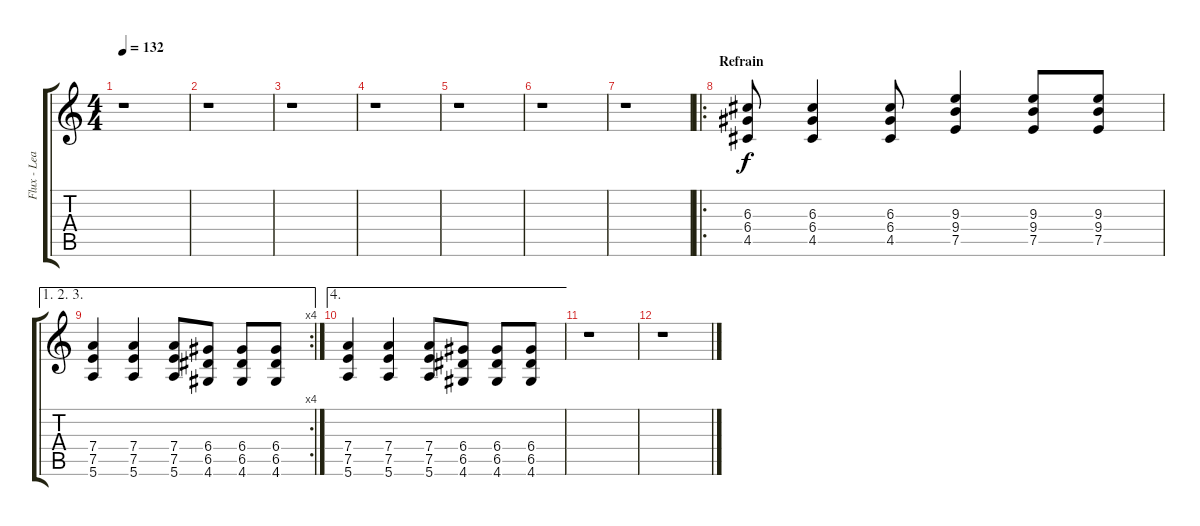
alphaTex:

\track ("Flux - Lead Guitar" "Flux - Lea") {instrument overdrivenguitar}
\staff {score tabs}
\tuning (E4 B3 G3 D3 A2 E2) {hide}
\ts (4 4)
\tempo 132
\clef g2
\ks c
r.1{dy f} |
r.1 |
r.1 |
r.1 |
r.1 |
r.1 |
r.1 |
\ro
\section ("" "Refrain")
(6.3 6.4 4.5).8 (6.3 6.4 4.5).4 (6.3 6.4 4.5).8 (9.3 9.4 7.5).4 (9.3 9.4 7.5).8 (9.3 9.4 7.5).8 |
\ae (1 2 3)
\rc 4
(7.4 7.5 5.6).4 (7.4 7.5 5.6).4 (7.4 7.5 5.6).8 (6.4 6.5 4.6).8 (6.4 6.5 4.6).8 (6.4 6.5 4.6).8 |
\ae 4
(7.4 7.5 5.6).4 (7.4 7.5 5.6).4 (7.4 7.5 5.6).8 (6.4 6.5 4.6).8 (6.4 6.5 4.6).8 (6.4 6.5 4.6).8 |
r.1 |
r.1
